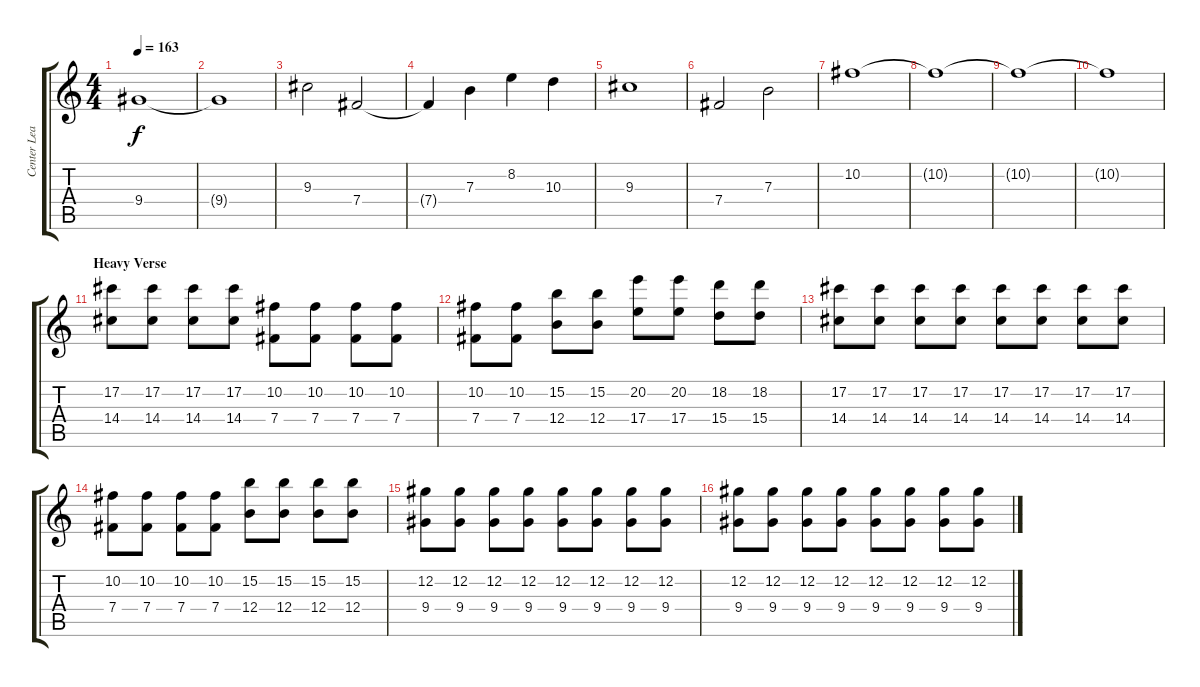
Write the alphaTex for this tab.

\track ("Center Lead 1" "Center Lea") {instrument overdrivenguitar}
\staff {score tabs}
\tuning (Db4 Ab3 E3 B2 Gb2 B1) {hide}
\ts (4 4)
\tempo 163
\clef g2
\ks aminor
9.4{t}.1{dy f} |
9.4{t}.1 |
9.3.2 7.4.2 |
7.4{t}.4 7.3.4 8.2.4 10.3.4 |
9.3.1 |
7.4.2 7.3.2 |
10.2.1 |
10.2{t}.1 |
10.2{t}.1 |
10.2{t}.1 |
\section ("" "Heavy Verse")
(17.2 14.4).8 (17.2 14.4).8 (17.2 14.4).8 (17.2 14.4).8 (10.2 7.4).8 (10.2 7.4).8 (10.2 7.4).8 (10.2 7.4).8 |
(10.2 7.4).8 (10.2 7.4).8 (15.2 12.4).8 (15.2 12.4).8 (20.2 17.4).8 (20.2 17.4).8 (18.2 15.4).8 (18.2 15.4).8 |
(17.2 14.4).8 (17.2 14.4).8 (17.2 14.4).8 (17.2 14.4).8 (17.2 14.4).8 (17.2 14.4).8 (17.2 14.4).8 (17.2 14.4).8 |
(10.2 7.4).8 (10.2 7.4).8 (10.2 7.4).8 (10.2 7.4).8 (15.2 12.4).8 (15.2 12.4).8 (15.2 12.4).8 (15.2 12.4).8 |
(12.2 9.4).8 (12.2 9.4).8 (12.2 9.4).8 (12.2 9.4).8 (12.2 9.4).8 (12.2 9.4).8 (12.2 9.4).8 (12.2 9.4).8 |
(12.2 9.4).8 (12.2 9.4).8 (12.2 9.4).8 (12.2 9.4).8 (12.2 9.4).8 (12.2 9.4).8 (12.2 9.4).8 (12.2 9.4).8
